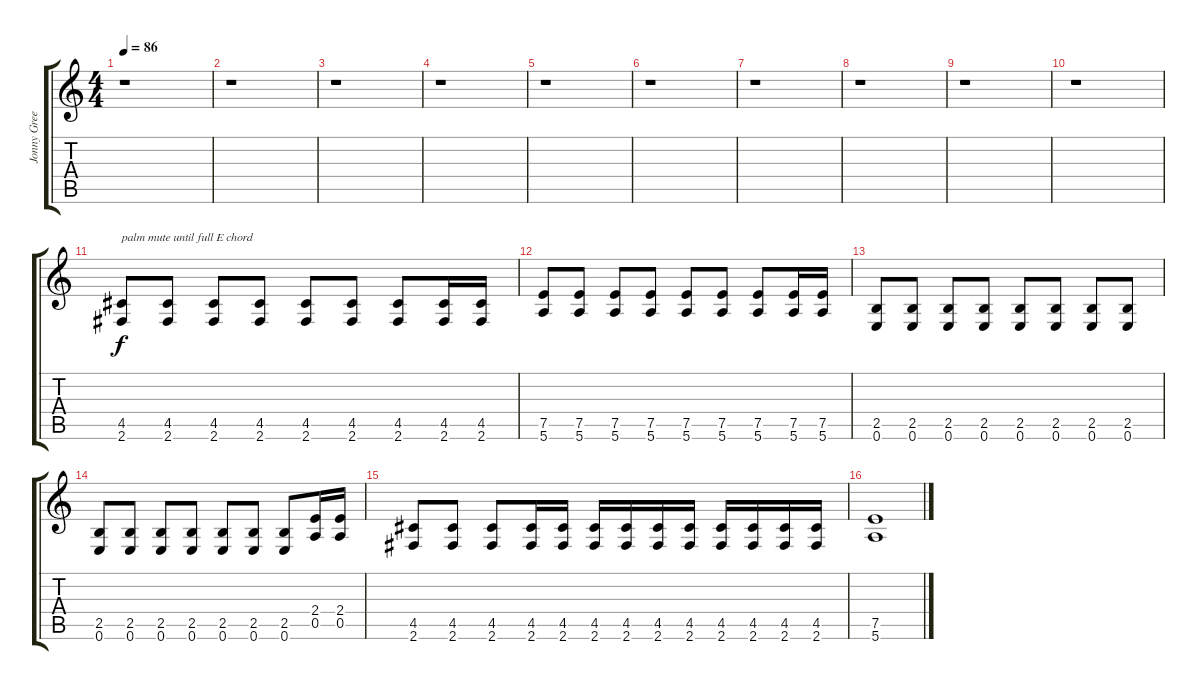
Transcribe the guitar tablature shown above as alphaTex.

\track ("Jonny Greenwood" "Jonny Gree") {instrument overdrivenguitar}
\staff {score tabs}
\tuning (E4 B3 G3 D3 A2 E2) {hide}
\ts (4 4)
\tempo 86
\clef g2
\ks c
r.1{dy f} |
r.1 |
r.1 |
r.1 |
r.1 |
r.1 |
r.1 |
r.1 |
r.1 |
r.1 |
(4.5 2.6).8{txt "palm mute until full E chord"} (4.5 2.6).8 (4.5 2.6).8 (4.5 2.6).8 (4.5 2.6).8 (4.5 2.6).8 (4.5 2.6).8 (4.5 2.6).16 (4.5 2.6).16 |
(7.5 5.6).8 (7.5 5.6).8 (7.5 5.6).8 (7.5 5.6).8 (7.5 5.6).8 (7.5 5.6).8 (7.5 5.6).8 (7.5 5.6).16 (7.5 5.6).16 |
(2.5 0.6).8 (2.5 0.6).8 (2.5 0.6).8 (2.5 0.6).8 (2.5 0.6).8 (2.5 0.6).8 (2.5 0.6).8 (2.5 0.6).8 |
(2.5 0.6).8 (2.5 0.6).8 (2.5 0.6).8 (2.5 0.6).8 (2.5 0.6).8 (2.5 0.6).8 (2.5 0.6).8 (2.4 0.5).16 (2.4 0.5).16 |
(4.5 2.6).8 (4.5 2.6).8 (4.5 2.6).8 (4.5 2.6).16 (4.5 2.6).16 (4.5 2.6).16 (4.5 2.6).16 (4.5 2.6).16 (4.5 2.6).16 (4.5 2.6).16 (4.5 2.6).16 (4.5 2.6).16 (4.5 2.6).16 |
(7.5 5.6).1
